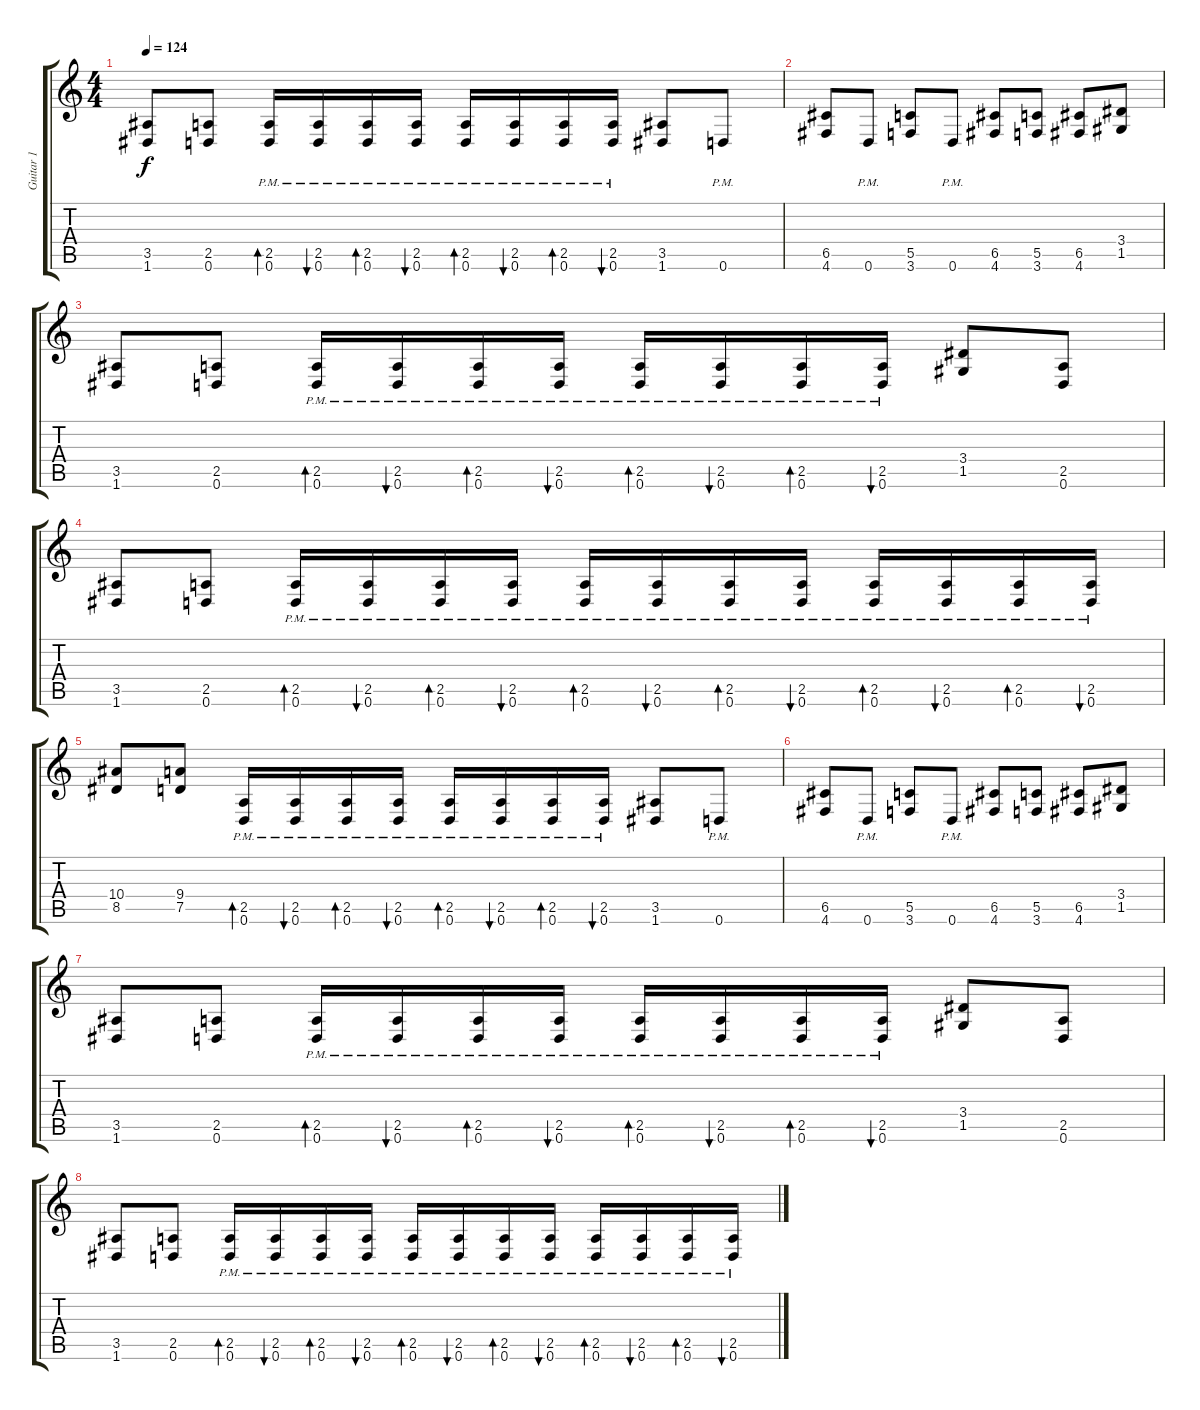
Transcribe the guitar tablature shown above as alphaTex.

\track ("Guitar 1" "Guitar 1") {instrument distortionguitar}
\staff {score tabs}
\tuning (D4 A3 F3 C3 G2 D2) {hide}
\ts (4 4)
\tempo 124
\clef g2
\ks c
(3.5 1.6).8{dy f} (2.5 0.6).8 (2.5{pm} 0.6{pm}).16{bd 60} (2.5{pm} 0.6{pm}).16{bu 60} (2.5{pm} 0.6{pm}).16{bd 60} (2.5{pm} 0.6{pm}).16{bu 60} (2.5{pm} 0.6{pm}).16{bd 60} (2.5{pm} 0.6{pm}).16{bu 60} (2.5{pm} 0.6{pm}).16{bd 60} (2.5{pm} 0.6{pm}).16{bu 60} (3.5 1.6).8 0.6{pm}.8 |
(6.5 4.6).8 0.6{pm}.8 (5.5 3.6).8 0.6{pm}.8 (6.5 4.6).8 (5.5 3.6).8 (6.5 4.6).8 (3.4 1.5).8 |
(3.5 1.6).8 (2.5 0.6).8 (2.5{pm} 0.6{pm}).16{bd 60} (2.5{pm} 0.6{pm}).16{bu 60} (2.5{pm} 0.6{pm}).16{bd 60} (2.5{pm} 0.6{pm}).16{bu 60} (2.5{pm} 0.6{pm}).16{bd 60} (2.5{pm} 0.6{pm}).16{bu 60} (2.5{pm} 0.6{pm}).16{bd 60} (2.5{pm} 0.6{pm}).16{bu 60} (3.4 1.5).8 (2.5 0.6).8 |
(3.5 1.6).8 (2.5 0.6).8 (2.5{pm} 0.6{pm}).16{bd 60} (2.5{pm} 0.6{pm}).16{bu 60} (2.5{pm} 0.6{pm}).16{bd 60} (2.5{pm} 0.6{pm}).16{bu 60} (2.5{pm} 0.6{pm}).16{bd 60} (2.5{pm} 0.6{pm}).16{bu 60} (2.5{pm} 0.6{pm}).16{bd 60} (2.5{pm} 0.6{pm}).16{bu 60} (2.5{pm} 0.6{pm}).16{bd 60} (2.5{pm} 0.6{pm}).16{bu 60} (2.5{pm} 0.6{pm}).16{bd 60} (2.5{pm} 0.6{pm}).16{bu 60} |
(10.4 8.5).8 (9.4 7.5).8 (2.5{pm} 0.6{pm}).16{bd 60} (2.5{pm} 0.6{pm}).16{bu 60} (2.5{pm} 0.6{pm}).16{bd 60} (2.5{pm} 0.6{pm}).16{bu 60} (2.5{pm} 0.6{pm}).16{bd 60} (2.5{pm} 0.6{pm}).16{bu 60} (2.5{pm} 0.6{pm}).16{bd 60} (2.5{pm} 0.6{pm}).16{bu 60} (3.5 1.6).8 0.6{pm}.8 |
(6.5 4.6).8 0.6{pm}.8 (5.5 3.6).8 0.6{pm}.8 (6.5 4.6).8 (5.5 3.6).8 (6.5 4.6).8 (3.4 1.5).8 |
(3.5 1.6).8 (2.5 0.6).8 (2.5{pm} 0.6{pm}).16{bd 60} (2.5{pm} 0.6{pm}).16{bu 60} (2.5{pm} 0.6{pm}).16{bd 60} (2.5{pm} 0.6{pm}).16{bu 60} (2.5{pm} 0.6{pm}).16{bd 60} (2.5{pm} 0.6{pm}).16{bu 60} (2.5{pm} 0.6{pm}).16{bd 60} (2.5{pm} 0.6{pm}).16{bu 60} (3.4 1.5).8 (2.5 0.6).8 |
(3.5 1.6).8 (2.5 0.6).8 (2.5{pm} 0.6{pm}).16{bd 60} (2.5{pm} 0.6{pm}).16{bu 60} (2.5{pm} 0.6{pm}).16{bd 60} (2.5{pm} 0.6{pm}).16{bu 60} (2.5{pm} 0.6{pm}).16{bd 60} (2.5{pm} 0.6{pm}).16{bu 60} (2.5{pm} 0.6{pm}).16{bd 60} (2.5{pm} 0.6{pm}).16{bu 60} (2.5{pm} 0.6{pm}).16{bd 60} (2.5{pm} 0.6{pm}).16{bu 60} (2.5{pm} 0.6{pm}).16{bd 60} (2.5{pm} 0.6{pm}).16{bu 60}
